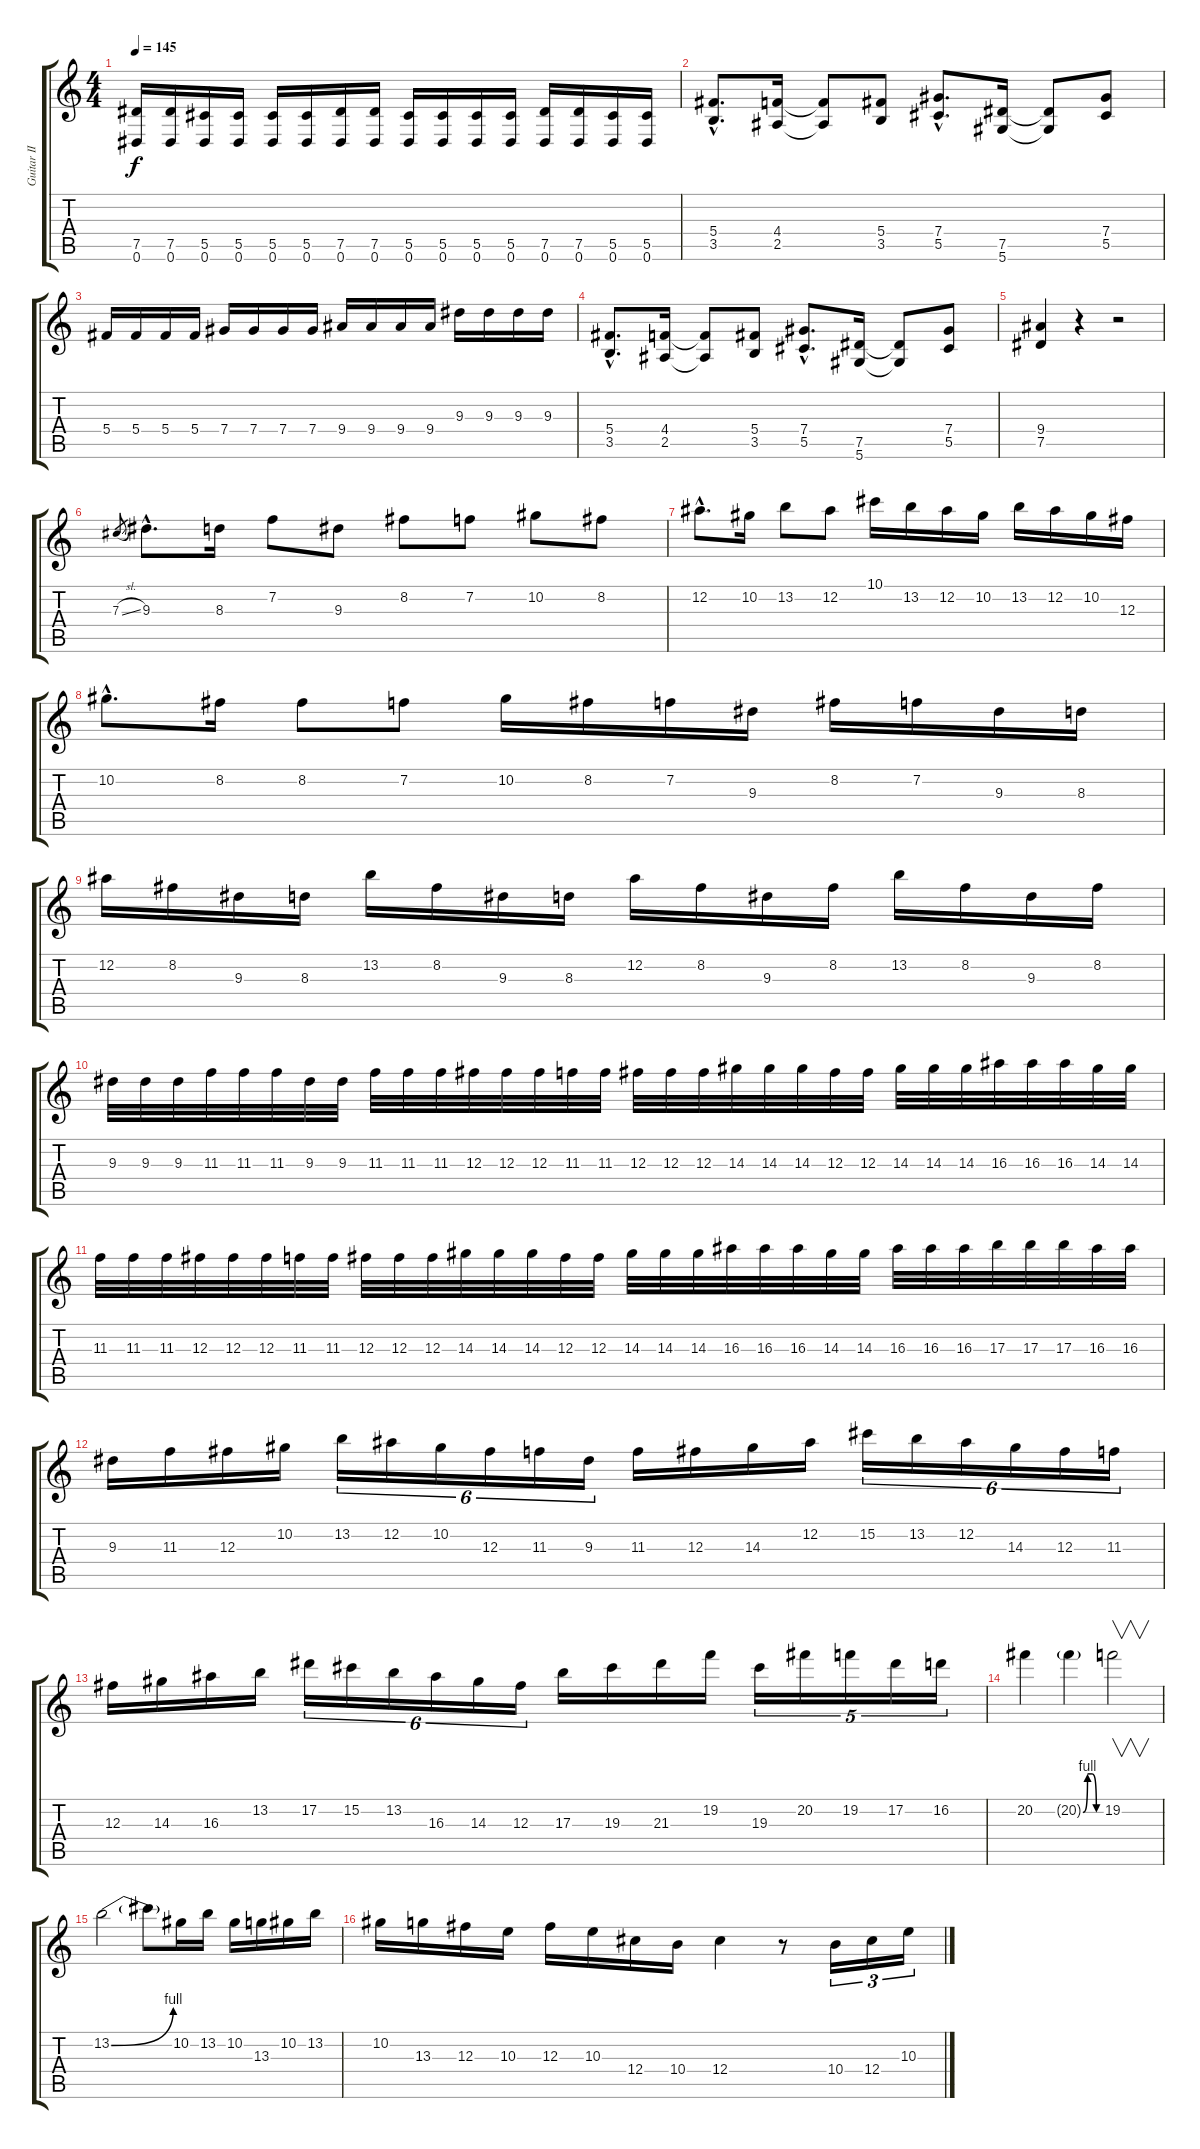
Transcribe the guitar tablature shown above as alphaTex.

\track ("Guitar II" "Guitar II") {instrument distortionguitar}
\staff {score tabs}
\tuning (Eb4 Bb3 Gb3 Db3 Ab2 Eb2) {hide}
\ts (4 4)
\tempo 145
\clef g2
\ks c
(7.5 0.6).16{dy f} (7.5 0.6).16 (5.5 0.6).16 (5.5 0.6).16 (5.5 0.6).16 (5.5 0.6).16 (7.5 0.6).16 (7.5 0.6).16 (5.5 0.6).16 (5.5 0.6).16 (5.5 0.6).16 (5.5 0.6).16 (7.5 0.6).16 (7.5 0.6).16 (5.5 0.6).16 (5.5 0.6).16 |
(5.4{hac} 3.5{hac}).8{d} (4.4 2.5).16 (4.4{t} 2.5{t}).8 (5.4 3.5).8 (7.4{hac} 5.5{hac}).8{d} (7.5 5.6).16 (7.5{t} 5.6{t}).8 (7.4 5.5).8 |
5.4.16 5.4.16 5.4.16 5.4.16 7.4.16 7.4.16 7.4.16 7.4.16 9.4.16 9.4.16 9.4.16 9.4.16 9.3.16 9.3.16 9.3.16 9.3.16 |
(5.4{hac} 3.5{hac}).8{d} (4.4 2.5).16 (4.4{t} 2.5{t}).8 (5.4 3.5).8 (7.4{hac} 5.5{hac}).8{d} (7.5 5.6).16 (7.5{t} 5.6{t}).8 (7.4 5.5).8 |
(9.4 7.5).4 r.4 r.2 |
7.3{sl}.8{gr} 9.3{hac}.8{d} 8.3.16 7.2.8 9.3.8 8.2.8 7.2.8 10.2.8 8.2.8 |
12.2{hac}.8{d} 10.2.16 13.2.8 12.2.8 10.1.16 13.2.16 12.2.16 10.2.16 13.2.16 12.2.16 10.2.16 12.3.16 |
10.2{hac}.8{d} 8.2.16 8.2.8 7.2.8 10.2.16 8.2.16 7.2.16 9.3.16 8.2.16 7.2.16 9.3.16 8.3.16 |
12.2.16 8.2.16 9.3.16 8.3.16 13.2.16 8.2.16 9.3.16 8.3.16 12.2.16 8.2.16 9.3.16 8.2.16 13.2.16 8.2.16 9.3.16 8.2.16 |
9.3.32 9.3.32 9.3.32 11.3.32 11.3.32 11.3.32 9.3.32 9.3.32 11.3.32 11.3.32 11.3.32 12.3.32 12.3.32 12.3.32 11.3.32 11.3.32 12.3.32 12.3.32 12.3.32 14.3.32 14.3.32 14.3.32 12.3.32 12.3.32 14.3.32 14.3.32 14.3.32 16.3.32 16.3.32 16.3.32 14.3.32 14.3.32 |
11.3.32 11.3.32 11.3.32 12.3.32 12.3.32 12.3.32 11.3.32 11.3.32 12.3.32 12.3.32 12.3.32 14.3.32 14.3.32 14.3.32 12.3.32 12.3.32 14.3.32 14.3.32 14.3.32 16.3.32 16.3.32 16.3.32 14.3.32 14.3.32 16.3.32 16.3.32 16.3.32 17.3.32 17.3.32 17.3.32 16.3.32 16.3.32 |
9.3.16 11.3.16 12.3.16 10.2.16 13.2.16{tu (6 4)} 12.2.16{tu (6 4)} 10.2.16{tu (6 4)} 12.3.16{tu (6 4)} 11.3.16{tu (6 4)} 9.3.16{tu (6 4)} 11.3.16 12.3.16 14.3.16 12.2.16 15.2.16{tu (6 4)} 13.2.16{tu (6 4)} 12.2.16{tu (6 4)} 14.3.16{tu (6 4)} 12.3.16{tu (6 4)} 11.3.16{tu (6 4)} |
12.3.16 14.3.16 16.3.16 13.2.16 17.2.16{tu (6 4)} 15.2.16{tu (6 4)} 13.2.16{tu (6 4)} 16.3.16{tu (6 4)} 14.3.16{tu (6 4)} 12.3.16{tu (6 4)} 17.3.16 19.3.16 21.3.16 19.2.16 19.3.16{tu (5 4)} 20.2.16{tu (5 4)} 19.2.16{tu (5 4)} 17.2.16{tu (5 4)} 16.2.16{tu (5 4)} |
20.2.4 20.2{be (custom 0 0 15 4 30 4 45 0 60 0) g}.4 19.2.2{v} |
13.2{be (bend 0 0 60 4)}.2 13.2{t}.8 10.2.16 13.2.16 10.2.16 13.3.16 10.2.16 13.2.16 |
10.2.16 13.3.16 12.3.16 10.3.16 12.3.16 10.3.16 12.4.16 10.4.16 12.4.4 r.8 10.4.16{tu (3 2)} 12.4.16{tu (3 2)} 10.3.16{tu (3 2)}
